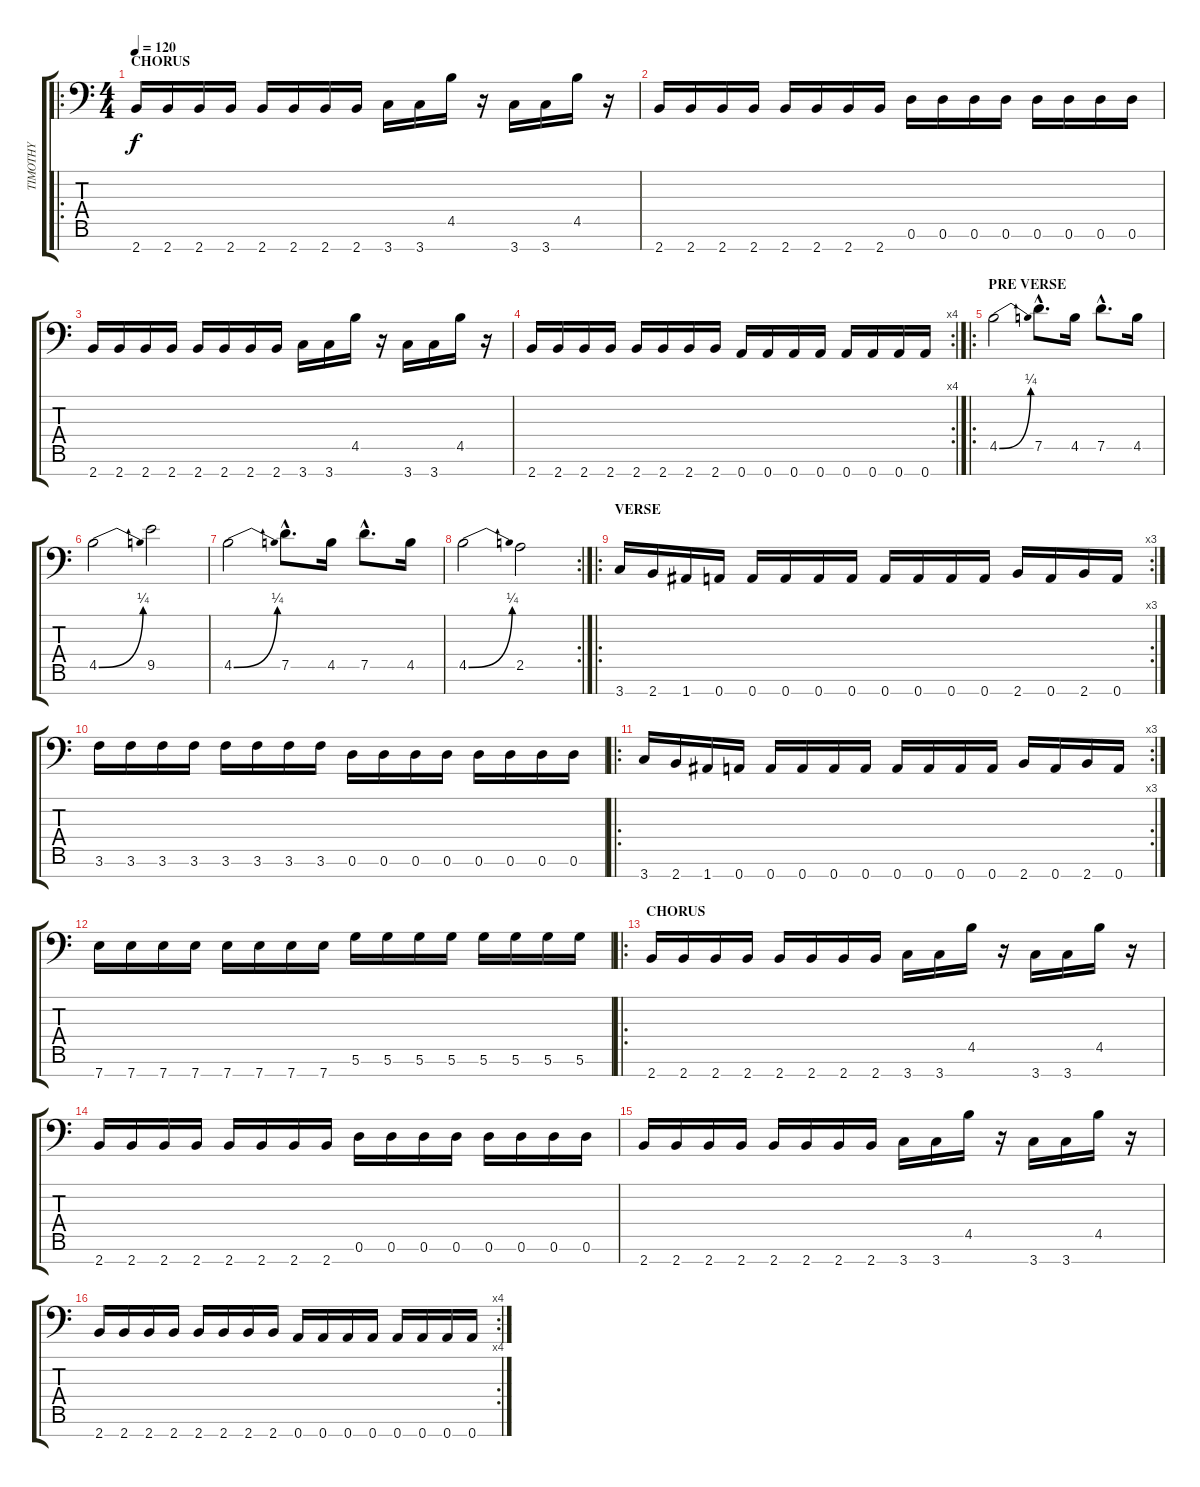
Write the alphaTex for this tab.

\track ("TIMOTHY" "TIMOTHY") {instrument distortionguitar}
\staff {score tabs}
\tuning (D4 A3 F3 C3 G2 D2 A1) {hide}
\ro
\ts (4 4)
\section ("" "CHORUS")
\tempo 120
\clef f4
\ks c
2.7.16{dy f} 2.7.16 2.7.16 2.7.16 2.7.16 2.7.16 2.7.16 2.7.16 3.7.16 3.7.16 4.5.16 r.16 3.7.16 3.7.16 4.5.16 r.16 |
2.7.16 2.7.16 2.7.16 2.7.16 2.7.16 2.7.16 2.7.16 2.7.16 0.6.16 0.6.16 0.6.16 0.6.16 0.6.16 0.6.16 0.6.16 0.6.16 |
2.7.16 2.7.16 2.7.16 2.7.16 2.7.16 2.7.16 2.7.16 2.7.16 3.7.16 3.7.16 4.5.16 r.16 3.7.16 3.7.16 4.5.16 r.16 |
\rc 4
2.7.16 2.7.16 2.7.16 2.7.16 2.7.16 2.7.16 2.7.16 2.7.16 0.7.16 0.7.16 0.7.16 0.7.16 0.7.16 0.7.16 0.7.16 0.7.16 |
\ro
\section ("" "PRE VERSE")
4.5{be (bend 0 0 60 1)}.2 7.5{hac}.8{d} 4.5.16 7.5{hac}.8{d} 4.5.16 |
4.5{be (bend 0 0 60 1)}.2 9.5.2 |
4.5{be (bend 0 0 60 1)}.2 7.5{hac}.8{d} 4.5.16 7.5{hac}.8{d} 4.5.16 |
\rc 2
4.5{be (bend 0 0 60 1)}.2 2.5.2 |
\ro
\rc 3
\section ("" "VERSE")
3.7.16 2.7.16 1.7.16 0.7.16 0.7.16 0.7.16 0.7.16 0.7.16 0.7.16 0.7.16 0.7.16 0.7.16 2.7.16 0.7.16 2.7.16 0.7.16 |
3.6.16 3.6.16 3.6.16 3.6.16 3.6.16 3.6.16 3.6.16 3.6.16 0.6.16 0.6.16 0.6.16 0.6.16 0.6.16 0.6.16 0.6.16 0.6.16 |
\ro
\rc 3
3.7.16 2.7.16 1.7.16 0.7.16 0.7.16 0.7.16 0.7.16 0.7.16 0.7.16 0.7.16 0.7.16 0.7.16 2.7.16 0.7.16 2.7.16 0.7.16 |
7.7.16 7.7.16 7.7.16 7.7.16 7.7.16 7.7.16 7.7.16 7.7.16 5.6.16 5.6.16 5.6.16 5.6.16 5.6.16 5.6.16 5.6.16 5.6.16 |
\ro
\section ("" "CHORUS")
2.7.16 2.7.16 2.7.16 2.7.16 2.7.16 2.7.16 2.7.16 2.7.16 3.7.16 3.7.16 4.5.16 r.16 3.7.16 3.7.16 4.5.16 r.16 |
2.7.16 2.7.16 2.7.16 2.7.16 2.7.16 2.7.16 2.7.16 2.7.16 0.6.16 0.6.16 0.6.16 0.6.16 0.6.16 0.6.16 0.6.16 0.6.16 |
2.7.16 2.7.16 2.7.16 2.7.16 2.7.16 2.7.16 2.7.16 2.7.16 3.7.16 3.7.16 4.5.16 r.16 3.7.16 3.7.16 4.5.16 r.16 |
\rc 4
2.7.16 2.7.16 2.7.16 2.7.16 2.7.16 2.7.16 2.7.16 2.7.16 0.7.16 0.7.16 0.7.16 0.7.16 0.7.16 0.7.16 0.7.16 0.7.16
